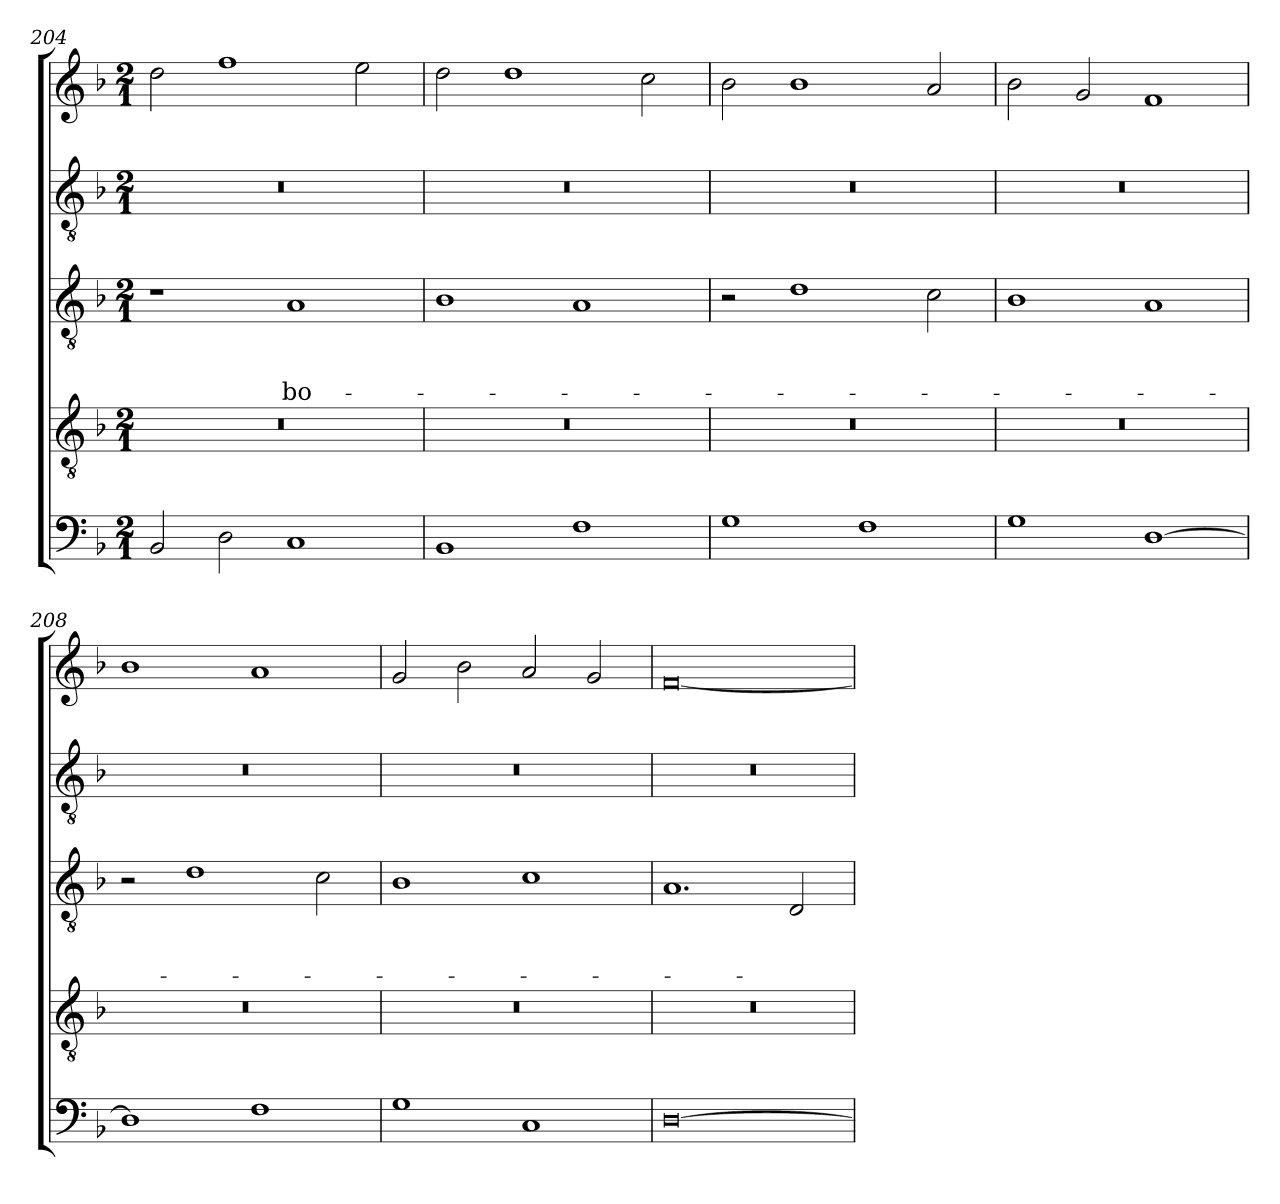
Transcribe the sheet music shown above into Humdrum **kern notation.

**kern	**kern	**kern	**text	**text	**text	**kern	**kern
*part5	*part4	*part3	*part3	*part3	*part3	*part2	*part1
*staff5	*staff4	*staff3	*staff3	*staff3	*staff3	*staff2	*staff1
*clefF4	*clefGv2	*clefGv2	*	*	*	*clefGv2	*clefG2
*k[b-]	*k[b-]	*k[b-]	*	*	*	*k[b-]	*k[b-]
*F:	*F:	*F:	*	*	*	*F:	*F:
*M2/1	*M2/1	*M2/1	*	*	*	*M2/1	*M2/1
=204	=204	=204	=204	=204	=204	=204	=204
2BB-/	0r	1r	.	.	.	0r	2dd\
2D\	.	.	.	.	.	.	1ff
!	!	!	!	!	!LO:LY:b	!	!
1C	.	1A	.	.	bo-	.	.
.	.	.	.	.	.	.	2ee\
!!LO:LB:g=z
=205	=205	=205	=205	=205	=205	=205	=205
1BB-	0r	1B-	.	.	.	0r	2dd\
.	.	.	.	.	.	.	1dd
1F	.	1A	.	.	.	.	.
.	.	.	.	.	.	.	2cc\
=206	=206	=206	=206	=206	=206	=206	=206
1G	0r	2r	.	.	.	0r	2b-\
.	.	1d	.	.	.	.	1b-
1F	.	.	.	.	.	.	.
.	.	2c\	.	.	.	.	2a/
=207	=207	=207	=207	=207	=207	=207	=207
1G	0r	1B-	.	.	.	0r	2b-\
.	.	.	.	.	.	.	2g/
[1D	.	1A	.	.	.	.	1f
=208	=208	=208	=208	=208	=208	=208	=208
1D]	0r	2r	.	.	.	0r	1b-
.	.	1d	.	.	.	.	.
1F	.	.	.	.	.	.	1a
.	.	2c\	.	.	.	.	.
=209	=209	=209	=209	=209	=209	=209	=209
1G	0r	1B-	.	.	.	0r	2g/
.	.	.	.	.	.	.	2b-\
1C	.	1c	.	.	.	.	2a/
.	.	.	.	.	.	.	2g/
=210	=210	=210	=210	=210	=210	=210	=210
[0D	0r	1.A	.	.	.	0r	[0f
.	.	2D/	.	.	.	.	.
=	=	=	=	=	=	=	=
*-	*-	*-	*-	*-	*-	*-	*-
